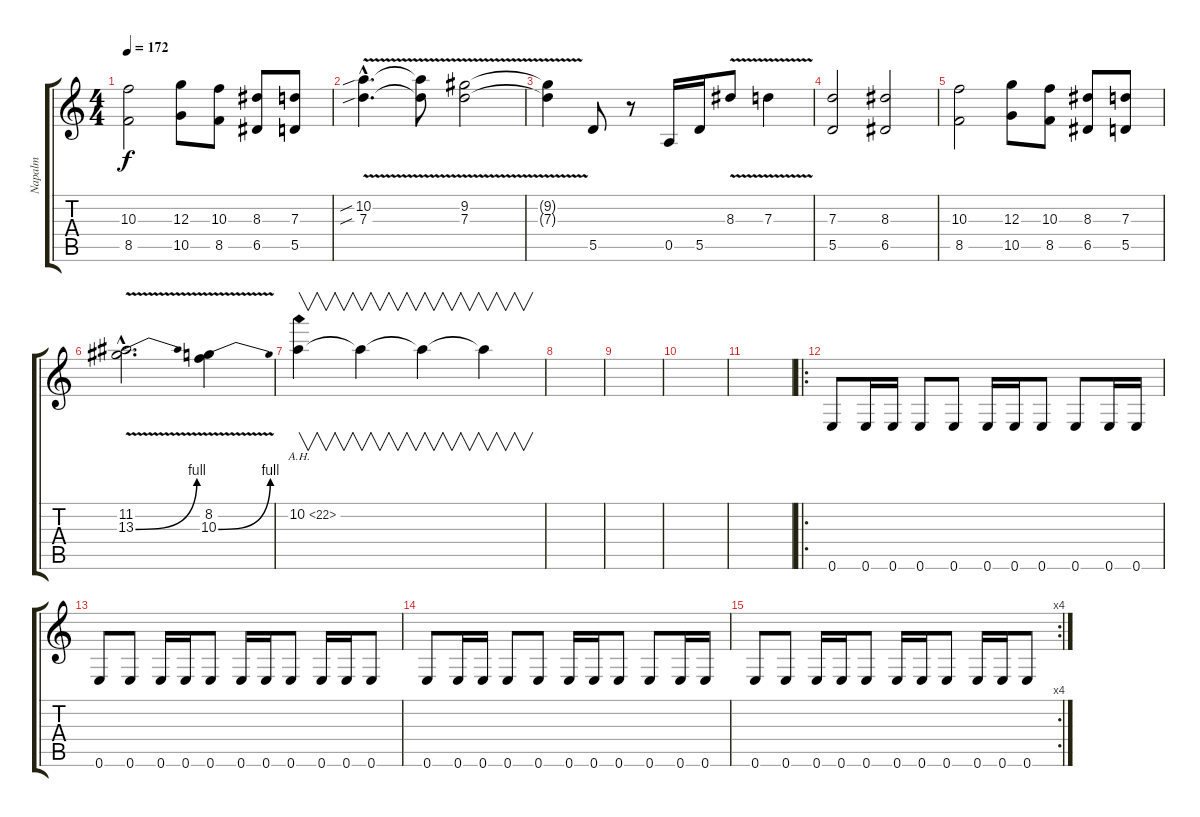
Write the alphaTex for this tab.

\track ("Napalm" "Napalm") {instrument distortionguitar}
\staff {score tabs}
\tuning (E4 B3 G3 D3 A2 E2) {hide}
\ts (4 4)
\tempo 172
\clef g2
\ks c
(10.3 8.5).2{dy f} (12.3 10.5).8 (10.3 8.5).8 (8.3 6.5).8 (7.3 5.5).8 |
(10.2{v sib hac} 7.3{v sib hac}).4{d} (10.2{t} 7.3{t}).8 (9.2 7.3{v}).2 |
(9.2{t} 7.3{t}).4 5.5.8 r.8 0.5.16 5.5.16 8.3{v}.8 7.3{v}.4 |
(7.3 5.5).2 (8.3 6.5).2 |
(10.3 8.5).2 (12.3 10.5).8 (10.3 8.5).8 (8.3 6.5).8 (7.3 5.5).8 |
(11.2{hac} 13.3{be (bend 0 0 60 4) v hac}).2{d} (8.2 10.3{be (bend 0 0 60 4) v}).4 |
10.2{ah 12}.4{v} 10.2{t}.4{v} 10.2{t}.4{v} 10.2{t}.4{v} |
|
|
|
|
\ro
0.6.8 0.6.16 0.6.16 0.6.8 0.6.8 0.6.16 0.6.16 0.6.8 0.6.8 0.6.16 0.6.16 |
0.6.8 0.6.8 0.6.16 0.6.16 0.6.8 0.6.16 0.6.16 0.6.8 0.6.16 0.6.16 0.6.8 |
0.6.8 0.6.16 0.6.16 0.6.8 0.6.8 0.6.16 0.6.16 0.6.8 0.6.8 0.6.16 0.6.16 |
\rc 4
0.6.8 0.6.8 0.6.16 0.6.16 0.6.8 0.6.16 0.6.16 0.6.8 0.6.16 0.6.16 0.6.8
